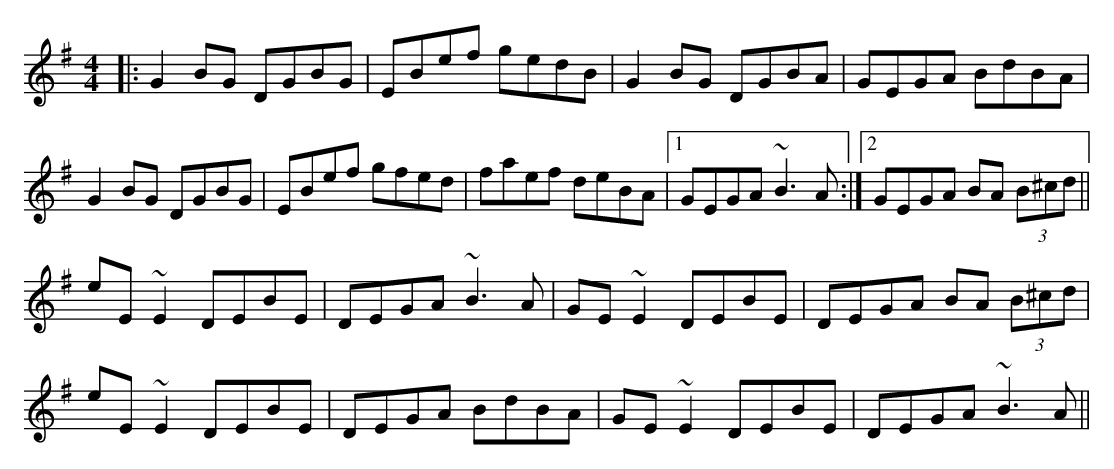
X:1
M:4/4
K:G
|:G2BG DGBG|EBef gedB|G2BG DGBA|GEGA BdBA|
G2BG DGBG|EBef gfed|faef deBA|1 GEGA ~B3A:|2 GEGA BA (3B^cd||
eE~E2 DEBE|DEGA ~B3A|GE~E2 DEBE|DEGA BA (3B^cd|
eE~E2 DEBE|DEGA BdBA|GE~E2 DEBE|DEGA ~B3A||
